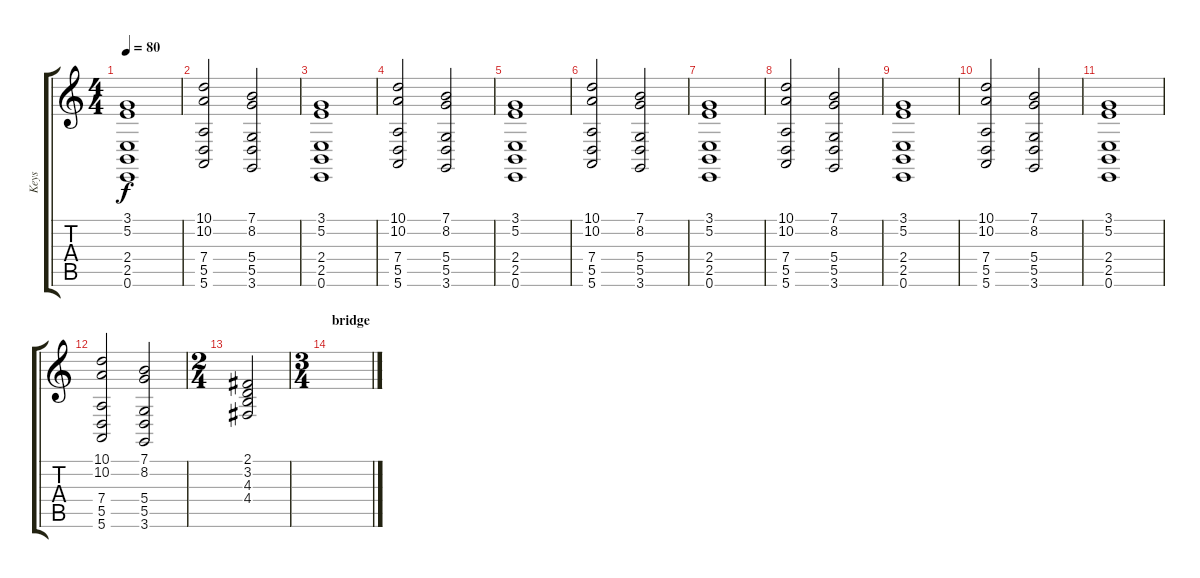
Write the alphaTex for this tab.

\track ("Keys" "Keys") {instrument stringensemble1}
\staff {score tabs}
\tuning (E4 B3 G3 D3 A2 E2) {hide}
\ts (4 4)
\tempo 80
\clef g2
\ks c
(3.1 5.2 2.4 2.5 0.6).1{dy f} |
(10.1 10.2 7.4 5.5 5.6).2 (7.1 8.2 5.4 5.5 3.6).2 |
(3.1 5.2 2.4 2.5 0.6).1 |
(10.1 10.2 7.4 5.5 5.6).2 (7.1 8.2 5.4 5.5 3.6).2 |
(3.1 5.2 2.4 2.5 0.6).1 |
(10.1 10.2 7.4 5.5 5.6).2 (7.1 8.2 5.4 5.5 3.6).2 |
(3.1 5.2 2.4 2.5 0.6).1 |
(10.1 10.2 7.4 5.5 5.6).2 (7.1 8.2 5.4 5.5 3.6).2 |
(3.1 5.2 2.4 2.5 0.6).1 |
(10.1 10.2 7.4 5.5 5.6).2 (7.1 8.2 5.4 5.5 3.6).2 |
(3.1 5.2 2.4 2.5 0.6).1 |
(10.1 10.2 7.4 5.5 5.6).2 (7.1 8.2 5.4 5.5 3.6).2 |
\ts (2 4)
(2.1 3.2 4.3 4.4).2 |
\ts (3 4)
\section ("" "bridge")
